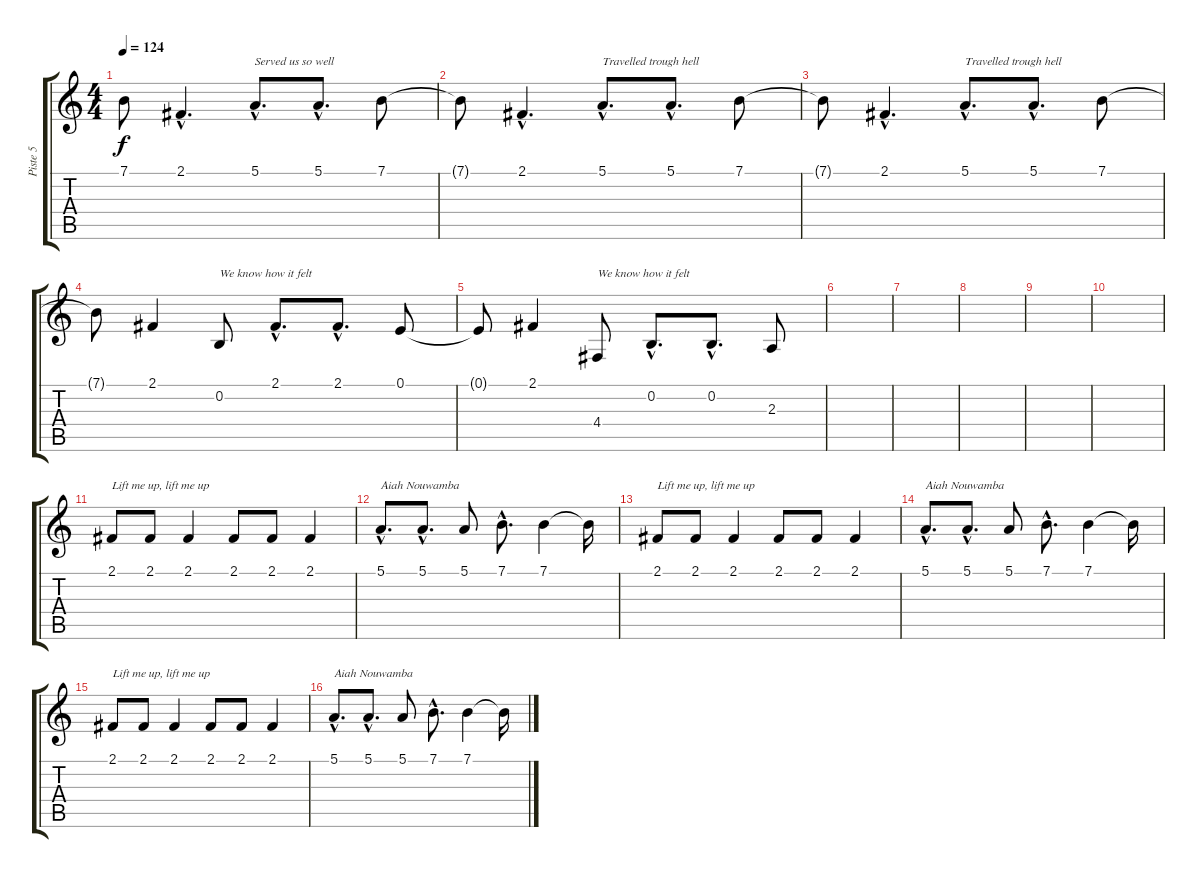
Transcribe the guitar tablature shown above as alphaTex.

\track ("Piste 5" "Piste 5") {instrument tuba}
\staff {score tabs}
\tuning (E4 B3 G3 D3 A2 E2) {hide}
\ts (4 4)
\tempo 124
\clef g2
\ks c
7.1{t}.8{dy f} 2.1{hac}.4{d} 5.1{hac}.8{d txt "Served us so well "} 5.1{hac}.8{d} 7.1.8 |
7.1{t}.8 2.1{hac}.4{d} 5.1{hac}.8{d txt "Travelled trough hell"} 5.1{hac}.8{d} 7.1.8 |
7.1{t}.8 2.1{hac}.4{d} 5.1{hac}.8{d txt "Travelled trough hell"} 5.1{hac}.8{d} 7.1.8 |
7.1{t}.8 2.1.4 0.2.8{txt "We know how it felt"} 2.1{hac}.8{d} 2.1{hac}.8{d} 0.1.8 |
0.1{t}.8 2.1.4 4.4.8{txt "We know how it felt"} 0.2{hac}.8{d} 0.2{hac}.8{d} 2.3.8 |
|
|
|
|
|
2.1.8{txt "Lift me up, lift me up"} 2.1.8 2.1.4 2.1.8 2.1.8 2.1.4 |
5.1{hac}.8{d txt "Aiah Nouwamba"} 5.1{hac}.8{d} 5.1.8 7.1{hac}.8{d} 7.1.4 7.1{t}.16 |
2.1.8{txt "Lift me up, lift me up"} 2.1.8 2.1.4 2.1.8 2.1.8 2.1.4 |
5.1{hac}.8{d txt "Aiah Nouwamba"} 5.1{hac}.8{d} 5.1.8 7.1{hac}.8{d} 7.1.4 7.1{t}.16 |
2.1.8{txt "Lift me up, lift me up"} 2.1.8 2.1.4 2.1.8 2.1.8 2.1.4 |
5.1{hac}.8{d txt "Aiah Nouwamba"} 5.1{hac}.8{d} 5.1.8 7.1{hac}.8{d} 7.1.4 7.1{t}.16
